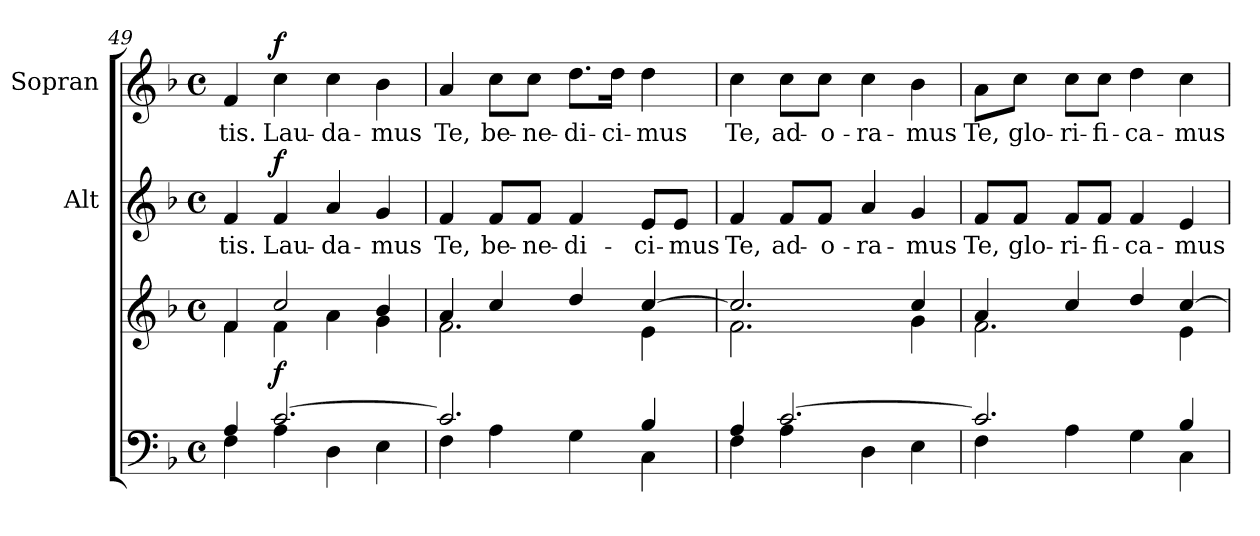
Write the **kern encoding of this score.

**kern	**kern	**dynam	**kern	**text	**dynam	**kern	**text	**dynam
*part3	*part3	*part3	*part2	*part2	*part2	*part1	*part1	*part1
*staff4	*staff3	*staff3/4	*staff2	*staff2	*staff2	*staff1	*staff1	*staff1
*	*	*	*I"Alt	*	*	*I"Sopran	*	*
*	*	*	*I'A.	*	*	*I'S.	*	*
*clefF4	*clefG2	*	*clefG2	*	*	*clefG2	*	*
*k[b-]	*k[b-]	*	*k[b-]	*	*	*k[b-]	*	*
*F:	*F:	*	*F:	*	*	*F:	*	*
*M4/4	*M4/4	*	*M4/4	*	*	*M4/4	*	*
*met(c)	*met(c)	*	*met(c)	*	*	*met(c)	*	*
=49	=49	=49	=49	=49	=49	=49	=49	=49
*^	*^	*	*	*	*	*	*	*
!	!	!	!	!	!	!LO:LY:b	!	!	!LO:LY:b	!
4A/	4F\	4f/	4f\	.	4f/	-tis.	.	4f/	-tis.	.
!	!	!	!	!LO:DY:b	!	!LO:LY:b	!LO:DY:a	!	!LO:LY:b	!LO:DY:a
[>2.c/	4A\	2cc/	4f\	f	4f/	Lau-	f	4cc\	Lau-	f
!	!	!	!	!	!	!LO:LY:b	!	!	!LO:LY:b	!
.	4D\	.	4a\	.	4a/	-da-	.	4cc\	-da-	.
!	!	!	!	!	!	!LO:LY:b	!	!	!LO:LY:b	!
.	4E\	4b-/	4g\	.	4g/	-mus	.	4b-\	-mus	.
=50	=50	=50	=50	=50	=50	=50	=50	=50	=50	=50
!	!	!	!	!	!	!LO:LY:b	!	!	!LO:LY:b	!
2.c/]	4F\	4a/	2.f\	.	4f/	Te,	.	4a/	Te,	.
!	!	!	!	!	!	!LO:LY:b	!	!	!LO:LY:b	!
.	4A\	4cc/	.	.	8f/L	be-	.	8cc\L	be-	.
!	!	!	!	!	!	!LO:LY:b	!	!	!LO:LY:b	!
.	.	.	.	.	8f/J	-ne-	.	8cc\J	-ne-	.
!	!	!	!	!	!	!LO:LY:b	!	!	!LO:LY:b	!
.	4G\	4dd/	.	.	4f/	-di-	.	8.dd\L	-di-	.
!	!	!	!	!	!	!	!	!	!LO:LY:b	!
.	.	.	.	.	.	.	.	16dd\Jk	-ci-	.
!	!	!	!	!	!	!LO:LY:b	!	!	!LO:LY:b	!
4B-/	4C\	[>4cc/	4e\	.	8e/L	-ci-	.	4dd\	-mus	.
!	!	!	!	!	!	!LO:LY:b	!	!	!	!
.	.	.	.	.	8e/J	-mus	.	.	.	.
=51	=51	=51	=51	=51	=51	=51	=51	=51	=51	=51
!	!	!	!	!	!	!LO:LY:b	!	!	!LO:LY:b	!
4A/	4F\	2.cc/]	2.f\	.	4f/	Te,	.	4cc\	Te,	.
!	!	!	!	!	!	!LO:LY:b	!	!	!LO:LY:b	!
[>2.c/	4A\	.	.	.	8f/L	ad-	.	8cc\L	ad-	.
!	!	!	!	!	!	!LO:LY:b	!	!	!LO:LY:b	!
.	.	.	.	.	8f/J	-o-	.	8cc\J	-o-	.
!	!	!	!	!	!	!LO:LY:b	!	!	!LO:LY:b	!
.	4D\	.	.	.	4a/	-ra-	.	4cc\	-ra-	.
!	!	!	!	!	!	!LO:LY:b	!	!	!LO:LY:b	!
.	4E\	4cc/	4g\	.	4g/	-mus	.	4b-\	-mus	.
!!LO:LB:g=z
=52	=52	=52	=52	=52	=52	=52	=52	=52	=52	=52
!	!	!	!	!	!	!LO:LY:b	!	!	!LO:LY:b	!
2.c/]	4F\	4a/	2.f\	.	8f/L	Te,	.	8a\L	Te,	.
!	!	!	!	!	!	!LO:LY:b	!	!	!LO:LY:b	!
.	.	.	.	.	8f/J	glo-	.	8cc\J	glo-	.
!	!	!	!	!	!	!LO:LY:b	!	!	!LO:LY:b	!
.	4A\	4cc/	.	.	8f/L	-ri-	.	8cc\L	-ri-	.
!	!	!	!	!	!	!LO:LY:b	!	!	!LO:LY:b	!
.	.	.	.	.	8f/J	-fi-	.	8cc\J	-fi-	.
!	!	!	!	!	!	!LO:LY:b	!	!	!LO:LY:b	!
.	4G\	4dd/	.	.	4f/	-ca-	.	4dd\	-ca-	.
!	!	!	!	!	!	!LO:LY:b	!	!	!LO:LY:b	!
4B-/	4C\	[>4cc/	4e\	.	4e/	-mus	.	4cc\	-mus	.
*v	*v	*	*	*	*	*	*	*	*	*
*	*v	*v	*	*	*	*	*	*	*
=	=	=	=	=	=	=	=	=
*-	*-	*-	*-	*-	*-	*-	*-	*-
